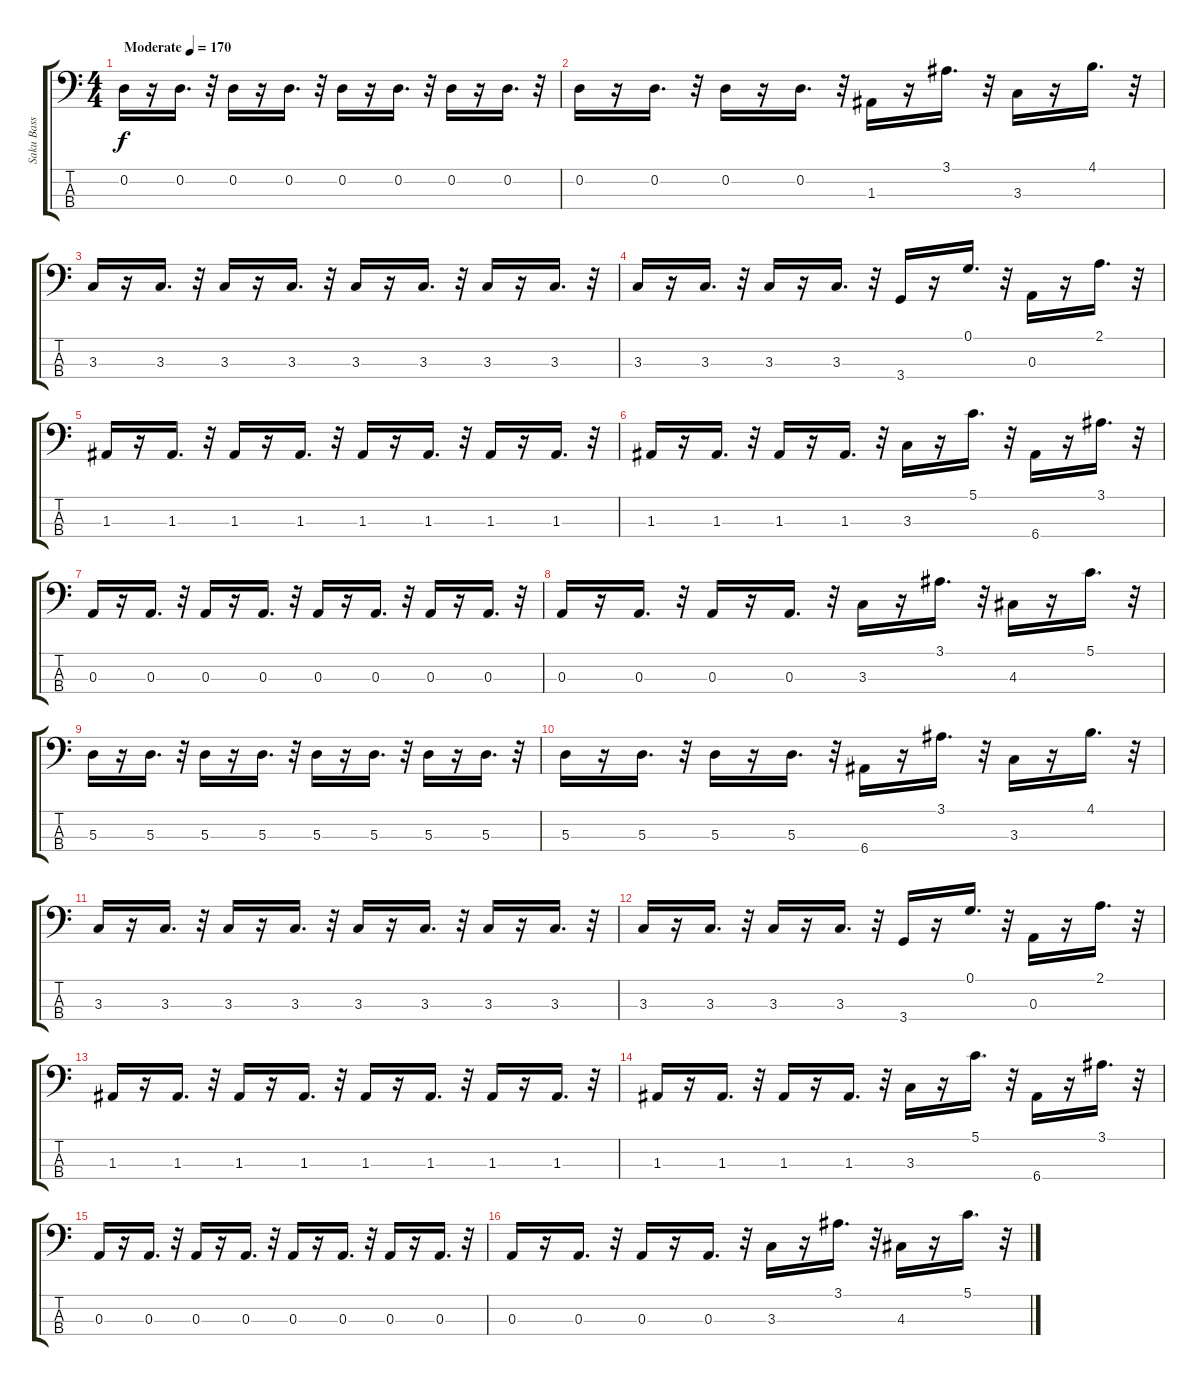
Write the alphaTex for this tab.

\track ("Saku Bass" "Saku Bass") {instrument electricbassfinger}
\staff {score tabs}
\tuning (G2 D2 A1 E1) {hide}
\ts (4 4)
\tempo (170 "Moderate")
\clef f4
\ks c
0.2.16{dy f instrument electricbassfinger} r.16 0.2.16{d} r.32 0.2.16 r.16 0.2.16{d} r.32 0.2.16 r.16 0.2.16{d} r.32 0.2.16 r.16 0.2.16{d} r.32 |
0.2.16 r.16 0.2.16{d} r.32 0.2.16 r.16 0.2.16{d} r.32 1.3.16 r.16 3.1.16{d} r.32 3.3.16 r.16 4.1.16{d} r.32 |
3.3.16 r.16 3.3.16{d} r.32 3.3.16 r.16 3.3.16{d} r.32 3.3.16 r.16 3.3.16{d} r.32 3.3.16 r.16 3.3.16{d} r.32 |
3.3.16 r.16 3.3.16{d} r.32 3.3.16 r.16 3.3.16{d} r.32 3.4.16 r.16 0.1.16{d} r.32 0.3.16 r.16 2.1.16{d} r.32 |
1.3.16 r.16 1.3.16{d} r.32 1.3.16 r.16 1.3.16{d} r.32 1.3.16 r.16 1.3.16{d} r.32 1.3.16 r.16 1.3.16{d} r.32 |
1.3.16 r.16 1.3.16{d} r.32 1.3.16 r.16 1.3.16{d} r.32 3.3.16 r.16 5.1.16{d} r.32 6.4.16 r.16 3.1.16{d} r.32 |
0.3.16 r.16 0.3.16{d} r.32 0.3.16 r.16 0.3.16{d} r.32 0.3.16 r.16 0.3.16{d} r.32 0.3.16 r.16 0.3.16{d} r.32 |
0.3.16 r.16 0.3.16{d} r.32 0.3.16 r.16 0.3.16{d} r.32 3.3.16 r.16 3.1.16{d} r.32 4.3.16 r.16 5.1.16{d} r.32 |
5.3.16 r.16 5.3.16{d} r.32 5.3.16 r.16 5.3.16{d} r.32 5.3.16 r.16 5.3.16{d} r.32 5.3.16 r.16 5.3.16{d} r.32 |
5.3.16 r.16 5.3.16{d} r.32 5.3.16 r.16 5.3.16{d} r.32 6.4.16 r.16 3.1.16{d} r.32 3.3.16 r.16 4.1.16{d} r.32 |
3.3.16 r.16 3.3.16{d} r.32 3.3.16 r.16 3.3.16{d} r.32 3.3.16 r.16 3.3.16{d} r.32 3.3.16 r.16 3.3.16{d} r.32 |
3.3.16 r.16 3.3.16{d} r.32 3.3.16 r.16 3.3.16{d} r.32 3.4.16 r.16 0.1.16{d} r.32 0.3.16 r.16 2.1.16{d} r.32 |
1.3.16 r.16 1.3.16{d} r.32 1.3.16 r.16 1.3.16{d} r.32 1.3.16 r.16 1.3.16{d} r.32 1.3.16 r.16 1.3.16{d} r.32 |
1.3.16 r.16 1.3.16{d} r.32 1.3.16 r.16 1.3.16{d} r.32 3.3.16 r.16 5.1.16{d} r.32 6.4.16 r.16 3.1.16{d} r.32 |
0.3.16 r.16 0.3.16{d} r.32 0.3.16 r.16 0.3.16{d} r.32 0.3.16 r.16 0.3.16{d} r.32 0.3.16 r.16 0.3.16{d} r.32 |
0.3.16 r.16 0.3.16{d} r.32 0.3.16 r.16 0.3.16{d} r.32 3.3.16 r.16 3.1.16{d} r.32 4.3.16 r.16 5.1.16{d} r.32
